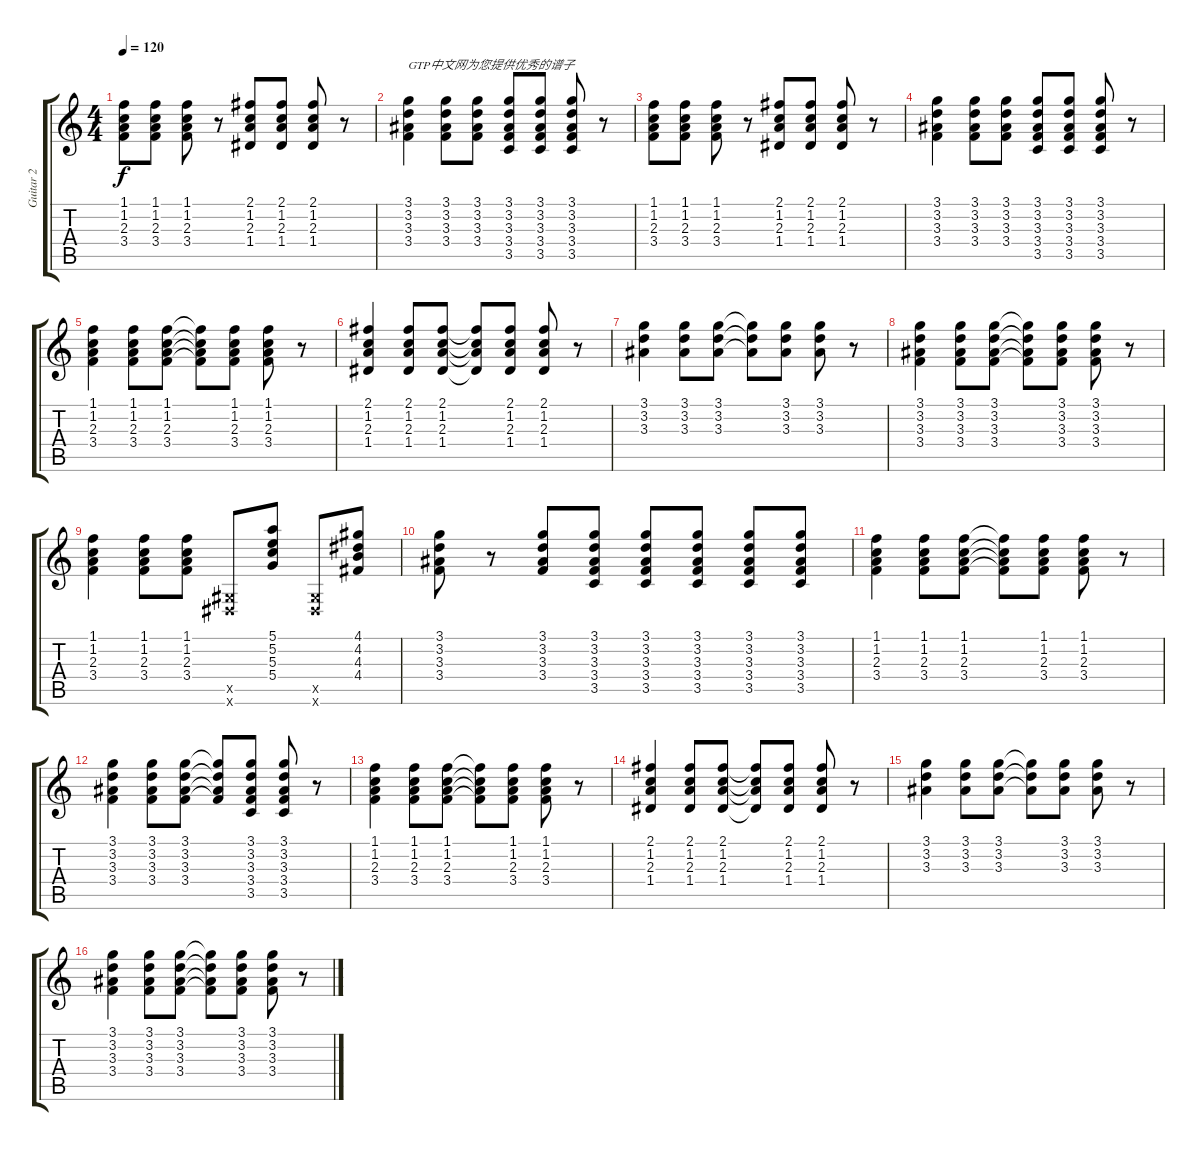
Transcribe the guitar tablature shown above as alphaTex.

\track ("Guitar 2" "Guitar 2") {instrument acousticguitarnylon}
\staff {score tabs}
\tuning (E4 B3 G3 D3 A2 E2) {hide}
\ts (4 4)
\tempo 120
\clef g2
\ks c
(1.1 1.2 2.3 3.4).8{dy f instrument acousticguitarnylon} (1.1 1.2 2.3 3.4).8 (1.1 1.2 2.3 3.4).8 r.8 (2.1 1.2 2.3 1.4).8 (2.1 1.2 2.3 1.4).8 (2.1 1.2 2.3 1.4).8 r.8 |
(3.1 3.2 3.3 3.4).4{txt "GTP中文网为您提供优秀的谱子"} (3.1 3.2 3.3 3.4).8 (3.1 3.2 3.3 3.4).8 (3.1 3.2 3.3 3.4 3.5).8 (3.1 3.2 3.3 3.4 3.5).8 (3.1 3.2 3.3 3.4 3.5).8 r.8 |
(1.1 1.2 2.3 3.4).8 (1.1 1.2 2.3 3.4).8 (1.1 1.2 2.3 3.4).8 r.8 (2.1 1.2 2.3 1.4).8 (2.1 1.2 2.3 1.4).8 (2.1 1.2 2.3 1.4).8 r.8 |
(3.1 3.2 3.3 3.4).4 (3.1 3.2 3.3 3.4).8 (3.1 3.2 3.3 3.4).8 (3.1 3.2 3.3 3.4 3.5).8 (3.1 3.2 3.3 3.4 3.5).8 (3.1 3.2 3.3 3.4 3.5).8 r.8 |
(1.1 1.2 2.3 3.4).4 (1.1 1.2 2.3 3.4).8 (1.1 1.2 2.3 3.4).8 (1.1{t} 1.2{t} 2.3{t} 3.4{t}).8 (1.1 1.2 2.3 3.4).8 (1.1 1.2 2.3 3.4).8 r.8 |
(2.1 1.2 2.3 1.4).4 (2.1 1.2 2.3 1.4).8 (2.1 1.2 2.3 1.4).8 (2.1{t} 1.2{t} 2.3{t} 1.4{t}).8 (2.1 1.2 2.3 1.4).8 (2.1 1.2 2.3 1.4).8 r.8 |
(3.1 3.2 3.3).4 (3.1 3.2 3.3).8 (3.1 3.2 3.3).8 (3.1{t} 3.2{t} 3.3{t}).8 (3.1 3.2 3.3).8 (3.1 3.2 3.3).8 r.8 |
(3.1 3.2 3.3 3.4).4 (3.1 3.2 3.3 3.4).8 (3.1 3.2 3.3 3.4).8 (3.1{t} 3.2{t} 3.3{t} 3.4{t}).8 (3.1 3.2 3.3 3.4).8 (3.1 3.2 3.3 3.4).8 r.8 |
(1.1 1.2 2.3 3.4).4 (1.1 1.2 2.3 3.4).8 (1.1 1.2 2.3 3.4).8 (-1.5{x} -1.6{x}).8 (5.1 5.2 5.3 5.4).8 (-1.5{x} -1.6{x}).8 (4.1 4.2 4.3 4.4).8 |
(3.1 3.2 3.3 3.4).8 r.8 (3.1 3.2 3.3 3.4).8 (3.1 3.2 3.3 3.4 3.5).8 (3.1 3.2 3.3 3.4 3.5).8 (3.1 3.2 3.3 3.4 3.5).8 (3.1 3.2 3.3 3.4 3.5).8 (3.1 3.2 3.3 3.4 3.5).8 |
(1.1 1.2 2.3 3.4).4 (1.1 1.2 2.3 3.4).8 (1.1 1.2 2.3 3.4).8 (1.1{t} 1.2{t} 2.3{t} 3.4{t}).8 (1.1 1.2 2.3 3.4).8 (1.1 1.2 2.3 3.4).8 r.8 |
(3.1 3.2 3.3 3.4).4 (3.1 3.2 3.3 3.4).8 (3.1 3.2 3.3 3.4).8 (3.1{t} 3.2{t} 3.3{t} 3.4{t}).8 (3.1 3.2 3.3 3.4 3.5).8 (3.1 3.2 3.3 3.4 3.5).8 r.8 |
(1.1 1.2 2.3 3.4).4 (1.1 1.2 2.3 3.4).8 (1.1 1.2 2.3 3.4).8 (1.1{t} 1.2{t} 2.3{t} 3.4{t}).8 (1.1 1.2 2.3 3.4).8 (1.1 1.2 2.3 3.4).8 r.8 |
(2.1 1.2 2.3 1.4).4 (2.1 1.2 2.3 1.4).8 (2.1 1.2 2.3 1.4).8 (2.1{t} 1.2{t} 2.3{t} 1.4{t}).8 (2.1 1.2 2.3 1.4).8 (2.1 1.2 2.3 1.4).8 r.8 |
(3.1 3.2 3.3).4 (3.1 3.2 3.3).8 (3.1 3.2 3.3).8 (3.1{t} 3.2{t} 3.3{t}).8 (3.1 3.2 3.3).8 (3.1 3.2 3.3).8 r.8 |
(3.1 3.2 3.3 3.4).4 (3.1 3.2 3.3 3.4).8 (3.1 3.2 3.3 3.4).8 (3.1{t} 3.2{t} 3.3{t} 3.4{t}).8 (3.1 3.2 3.3 3.4).8 (3.1 3.2 3.3 3.4).8 r.8
